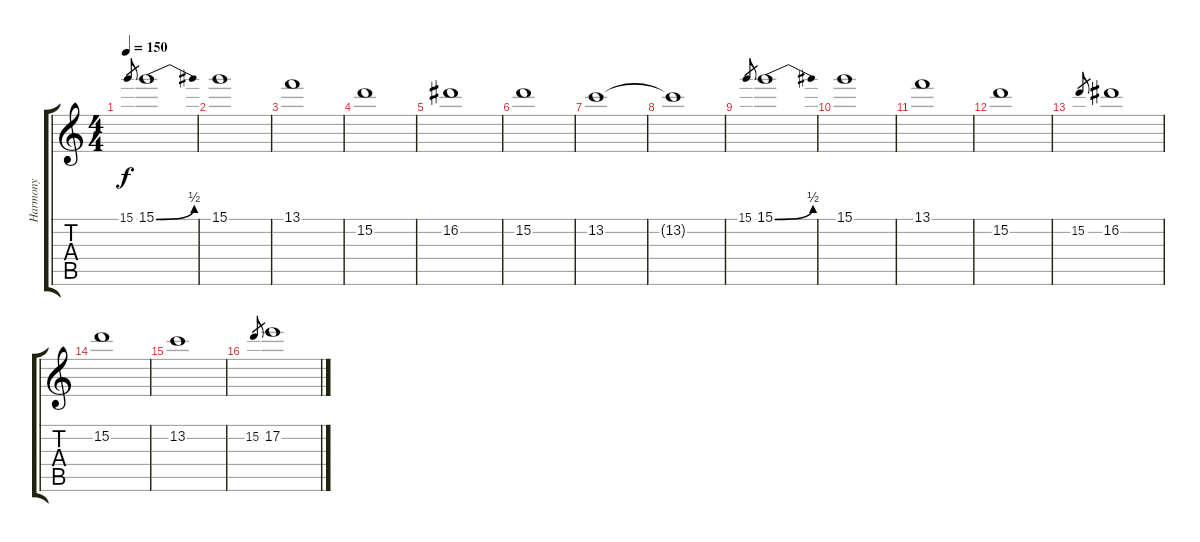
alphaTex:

\track ("Harmony" "Harmony") {instrument overdrivenguitar}
\staff {score tabs}
\tuning (E4 B3 G3 D3 A2 E2) {hide}
\ts (4 4)
\tempo 150
\clef g2
\ks c
15.1.8{gr dy f} 15.1{be (bend 0 0 60 2)}.1 |
15.1.1 |
13.1.1 |
15.2.1 |
16.2.1 |
15.2.1 |
13.2.1 |
13.2{t}.1 |
15.1.8{gr} 15.1{be (bend 0 0 60 2)}.1 |
15.1.1 |
13.1.1 |
15.2.1 |
15.2.8{gr} 16.2.1 |
15.2.1 |
13.2.1 |
15.2.8{gr} 17.2.1
